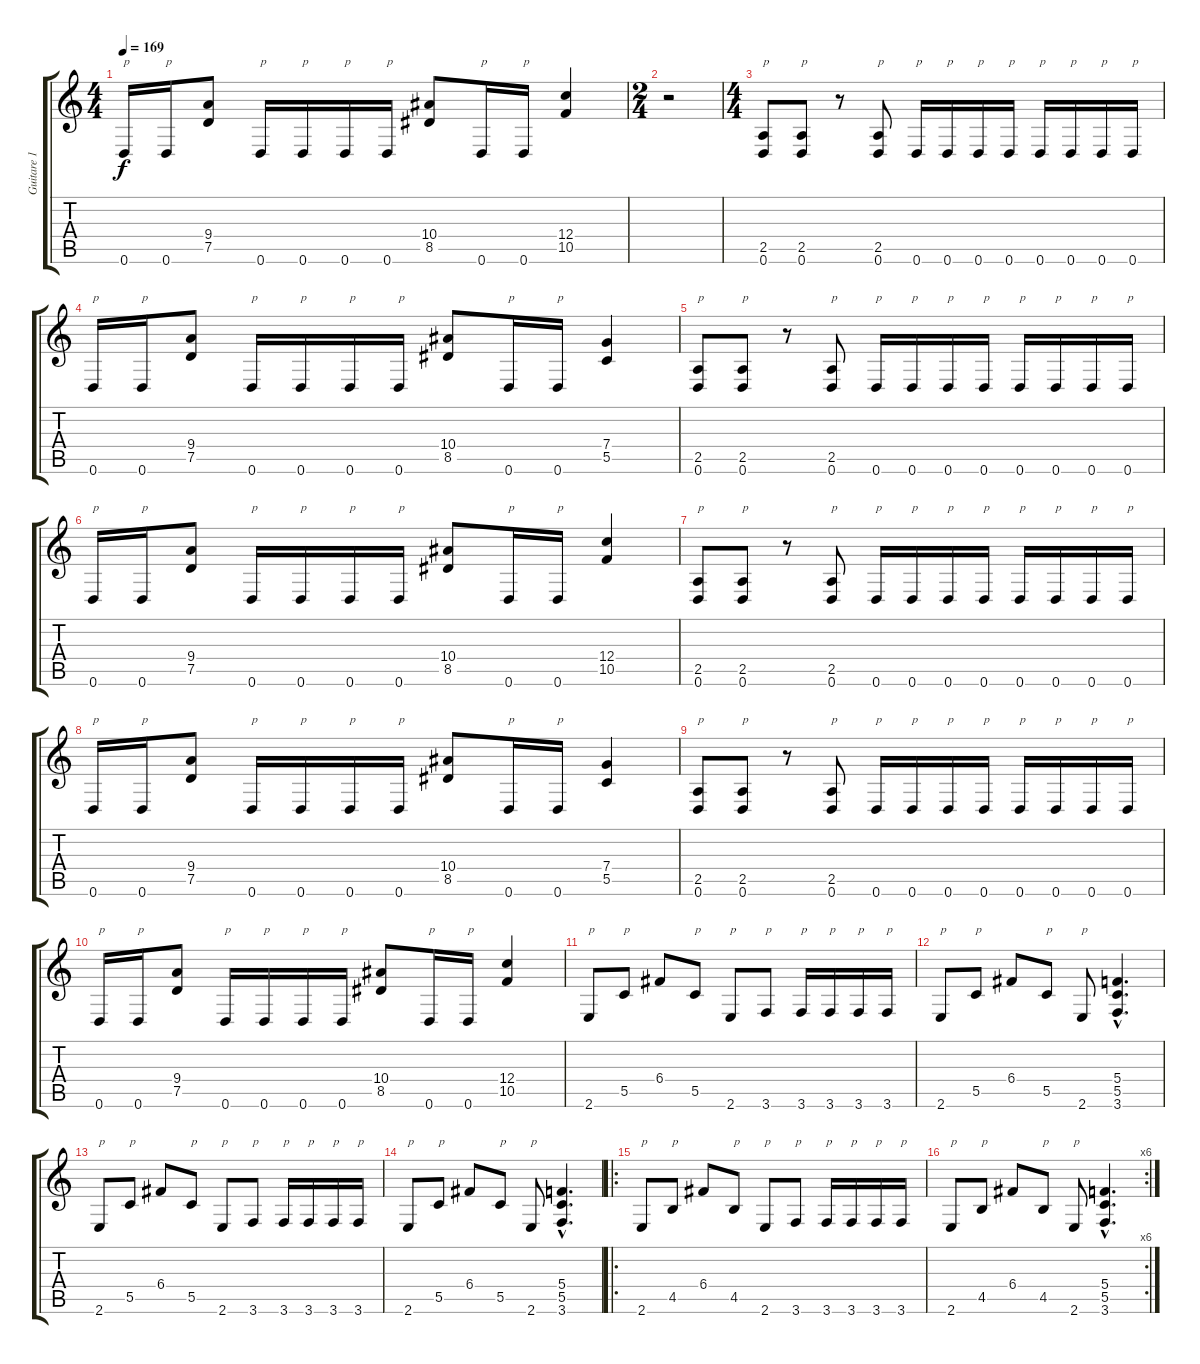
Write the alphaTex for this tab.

\track ("Guitare 1" "Guitare 1") {instrument distortionguitar}
\staff {score tabs}
\tuning (D4 A3 F3 C3 G2 D2) {hide}
\ts (4 4)
\tempo 169
\clef g2
\ks c
0.6.16{txt "p" dy f} 0.6.16{txt "p"} (9.4 7.5).8 0.6.16{txt "p"} 0.6.16{txt "p"} 0.6.16{txt "p"} 0.6.16{txt "p"} (10.4 8.5).8 0.6.16{txt "p"} 0.6.16{txt "p"} (12.4 10.5).4 |
\ts (2 4)
r.2 |
\ts (4 4)
(2.5 0.6).8{txt "p"} (2.5 0.6).8{txt "p"} r.8 (2.5 0.6).8{txt "p"} 0.6.16{txt "p"} 0.6.16{txt "p"} 0.6.16{txt "p"} 0.6.16{txt "p"} 0.6.16{txt "p"} 0.6.16{txt "p"} 0.6.16{txt "p"} 0.6.16{txt "p"} |
0.6.16{txt "p"} 0.6.16{txt "p"} (9.4 7.5).8 0.6.16{txt "p"} 0.6.16{txt "p"} 0.6.16{txt "p"} 0.6.16{txt "p"} (10.4 8.5).8 0.6.16{txt "p"} 0.6.16{txt "p"} (7.4 5.5).4 |
(2.5 0.6).8{txt "p"} (2.5 0.6).8{txt "p"} r.8 (2.5 0.6).8{txt "p"} 0.6.16{txt "p"} 0.6.16{txt "p"} 0.6.16{txt "p"} 0.6.16{txt "p"} 0.6.16{txt "p"} 0.6.16{txt "p"} 0.6.16{txt "p"} 0.6.16{txt "p"} |
0.6.16{txt "p"} 0.6.16{txt "p"} (9.4 7.5).8 0.6.16{txt "p"} 0.6.16{txt "p"} 0.6.16{txt "p"} 0.6.16{txt "p"} (10.4 8.5).8 0.6.16{txt "p"} 0.6.16{txt "p"} (12.4 10.5).4 |
(2.5 0.6).8{txt "p"} (2.5 0.6).8{txt "p"} r.8 (2.5 0.6).8{txt "p"} 0.6.16{txt "p"} 0.6.16{txt "p"} 0.6.16{txt "p"} 0.6.16{txt "p"} 0.6.16{txt "p"} 0.6.16{txt "p"} 0.6.16{txt "p"} 0.6.16{txt "p"} |
0.6.16{txt "p"} 0.6.16{txt "p"} (9.4 7.5).8 0.6.16{txt "p"} 0.6.16{txt "p"} 0.6.16{txt "p"} 0.6.16{txt "p"} (10.4 8.5).8 0.6.16{txt "p"} 0.6.16{txt "p"} (7.4 5.5).4 |
(2.5 0.6).8{txt "p"} (2.5 0.6).8{txt "p"} r.8 (2.5 0.6).8{txt "p"} 0.6.16{txt "p"} 0.6.16{txt "p"} 0.6.16{txt "p"} 0.6.16{txt "p"} 0.6.16{txt "p"} 0.6.16{txt "p"} 0.6.16{txt "p"} 0.6.16{txt "p"} |
0.6.16{txt "p"} 0.6.16{txt "p"} (9.4 7.5).8 0.6.16{txt "p"} 0.6.16{txt "p"} 0.6.16{txt "p"} 0.6.16{txt "p"} (10.4 8.5).8 0.6.16{txt "p"} 0.6.16{txt "p"} (12.4 10.5).4 |
2.6.8{txt "p"} 5.5.8{txt "p"} 6.4.8 5.5.8{txt "p"} 2.6.8{txt "p"} 3.6.8{txt "p"} 3.6.16{txt "p"} 3.6.16{txt "p"} 3.6.16{txt "p"} 3.6.16{txt "p"} |
2.6.8{txt "p"} 5.5.8{txt "p"} 6.4.8 5.5.8{txt "p"} 2.6.8{txt "p"} (5.4{hac} 5.5{hac} 3.6{hac}).4{d} |
2.6.8{txt "p"} 5.5.8{txt "p"} 6.4.8 5.5.8{txt "p"} 2.6.8{txt "p"} 3.6.8{txt "p"} 3.6.16{txt "p"} 3.6.16{txt "p"} 3.6.16{txt "p"} 3.6.16{txt "p"} |
2.6.8{txt "p"} 5.5.8{txt "p"} 6.4.8 5.5.8{txt "p"} 2.6.8{txt "p"} (5.4{hac} 5.5{hac} 3.6{hac}).4{d} |
\ro
2.6.8{txt "p"} 4.5.8{txt "p"} 6.4.8 4.5.8{txt "p"} 2.6.8{txt "p"} 3.6.8{txt "p"} 3.6.16{txt "p"} 3.6.16{txt "p"} 3.6.16{txt "p"} 3.6.16{txt "p"} |
\rc 6
2.6.8{txt "p"} 4.5.8{txt "p"} 6.4.8 4.5.8{txt "p"} 2.6.8{txt "p"} (5.4{hac} 5.5{hac} 3.6{hac}).4{d}
